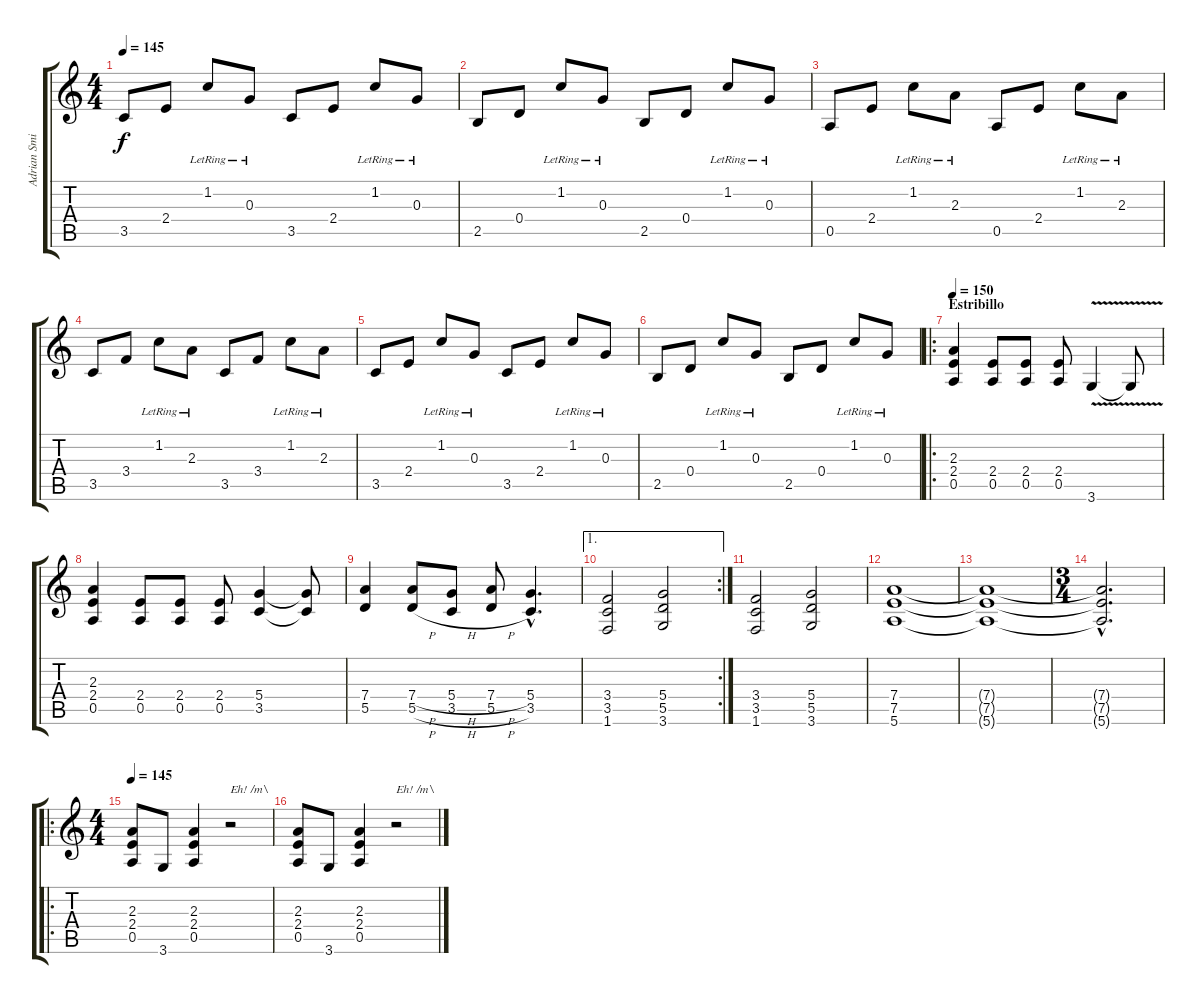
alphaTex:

\track ("Adrian Smith" "Adrian Smi") {instrument distortionguitar}
\staff {score tabs}
\tuning (E4 B3 G3 D3 A2 E2) {hide}
\ts (4 4)
\tempo 145
\clef g2
\ks c
3.5.8{dy f} 2.4.8 1.2{lr}.8 0.3{lr}.8 3.5.8 2.4.8 1.2{lr}.8 0.3{lr}.8 |
2.5.8 0.4.8 1.2{lr}.8 0.3{lr}.8 2.5.8 0.4.8 1.2{lr}.8 0.3{lr}.8 |
0.5.8 2.4.8 1.2{lr}.8 2.3{lr}.8 0.5.8 2.4.8 1.2{lr}.8 2.3{lr}.8 |
3.5.8 3.4.8 1.2{lr}.8 2.3{lr}.8 3.5.8 3.4.8 1.2{lr}.8 2.3{lr}.8 |
3.5.8 2.4.8 1.2{lr}.8 0.3{lr}.8 3.5.8 2.4.8 1.2{lr}.8 0.3{lr}.8 |
2.5.8 0.4.8 1.2{lr}.8 0.3{lr}.8 2.5.8 0.4.8 1.2{lr}.8 0.3{lr}.8 |
\ro
\section ("" "Estribillo")
\tempo 150
(2.3 2.4 0.5).4{instrument distortionguitar} (2.4 0.5).8 (2.4 0.5).8 (2.4 0.5).8 3.6{v}.4 3.6{t}.8 |
(2.3 2.4 0.5).4 (2.4 0.5).8 (2.4 0.5).8 (2.4 0.5).8 (5.4 3.5).4 (5.4{t} 3.5{t}).8 |
(7.4 5.5).4 (7.4{h} 5.5{h}).8 (5.4{h} 3.5{h}).8 (7.4{h} 5.5{h}).8 (5.4{hac} 3.5{hac}).4{d} |
\ae 1
\rc 2
(3.4 3.5 1.6).2 (5.4 5.5 3.6).2 |
(3.4 3.5 1.6).2 (5.4 5.5 3.6).2 |
(7.4 7.5 5.6).1 |
(7.4{t} 7.5{t} 5.6{t}).1 |
\ts (3 4)
(7.4{hac t} 7.5{hac t} 5.6{hac t}).2{d} |
\ro
\ts (4 4)
\tempo 145
(2.3 2.4 0.5).8 3.6.8 (2.3 2.4 0.5).4 r.2{txt "Eh! /m\\"} |
(2.3 2.4 0.5).8 3.6.8 (2.3 2.4 0.5).4 r.2{txt "Eh! /m\\"}
